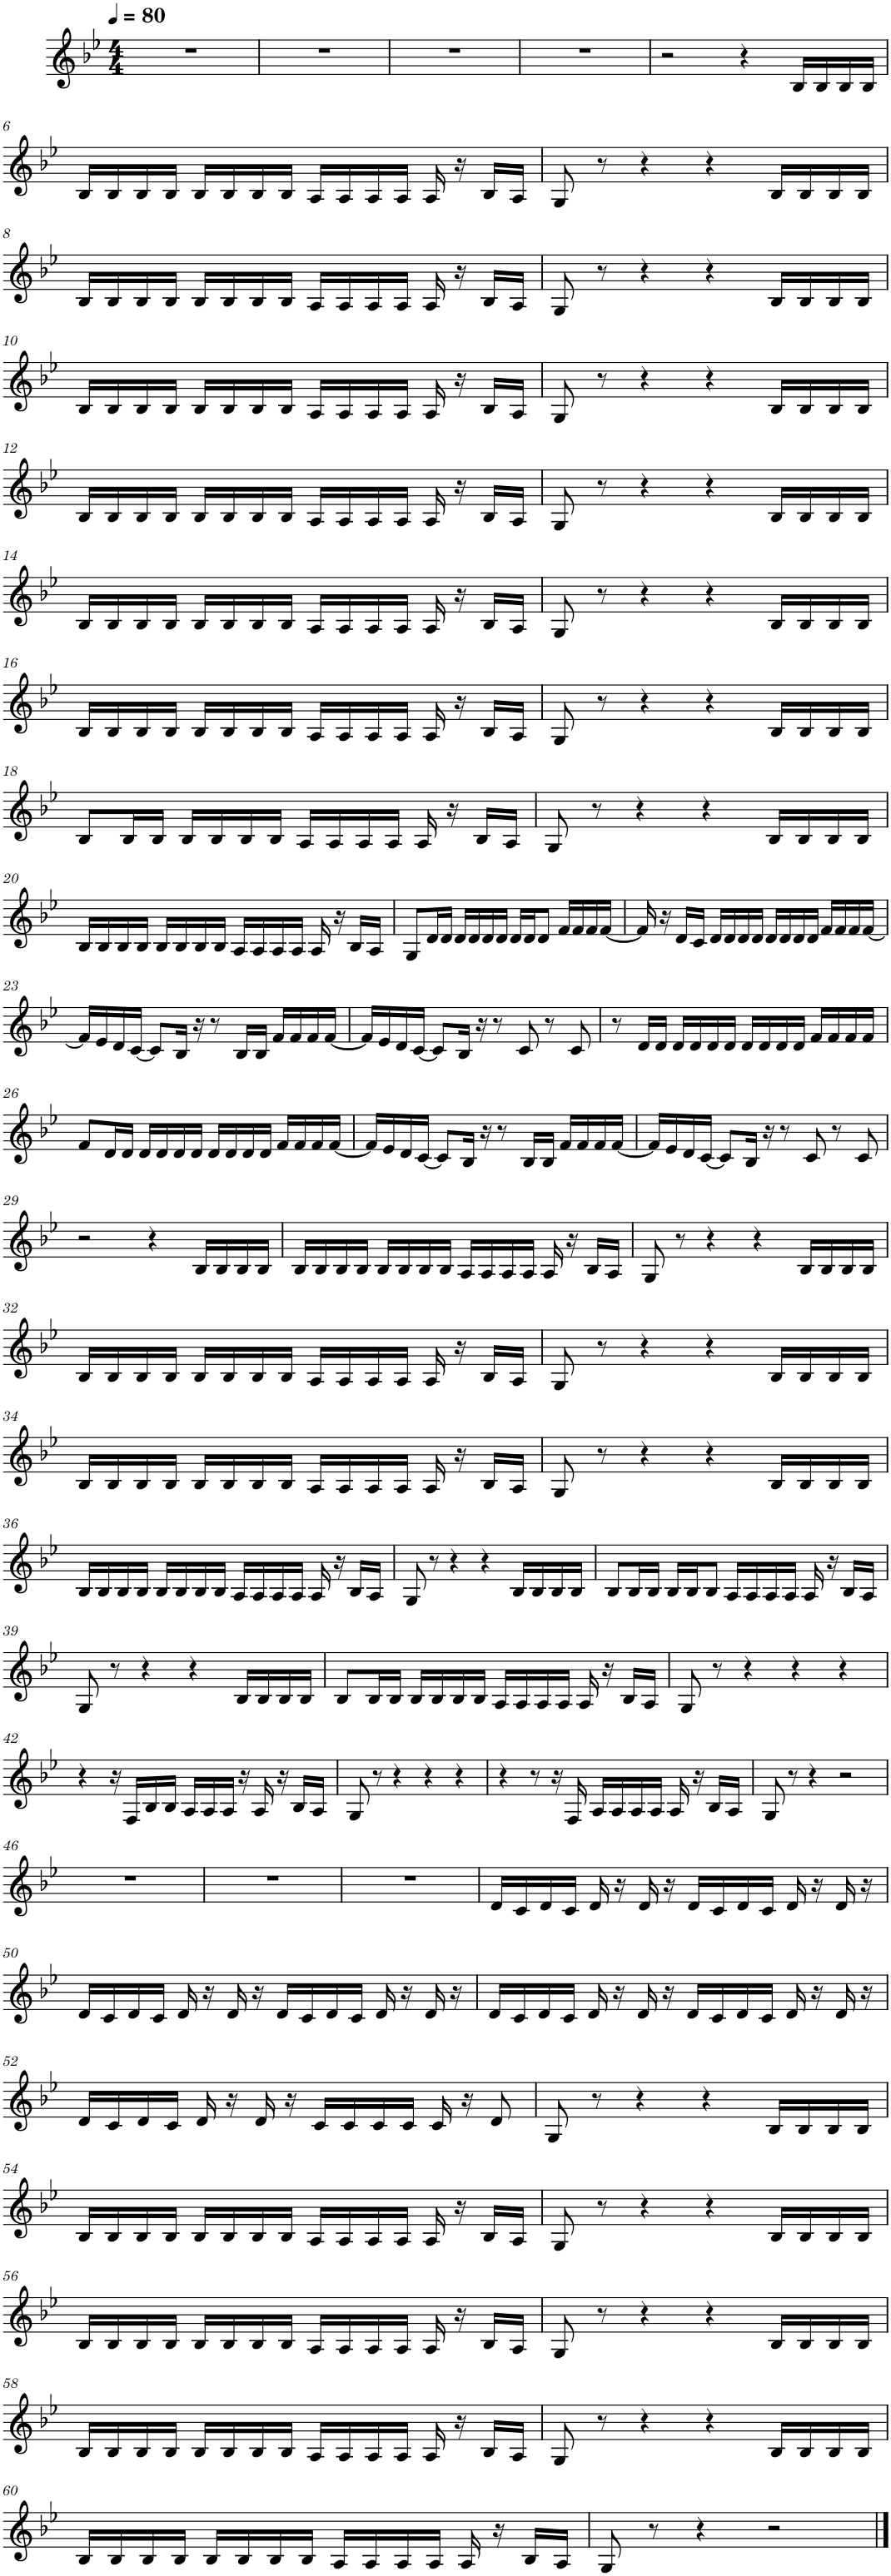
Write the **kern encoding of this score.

**kern
*part1
*staff1
*I"Piano, FL Keys 8
*I'Pno.
*clefG2
*k[b-e-]
*M4/4
*MM80
=1
1r
=2
1r
=3
1r
=4
1r
=5
2r
4r
16B-/LL
16B-/
16B-/
16B-/JJ
!!LO:LB:g=z
=6
16B-/LL
16B-/
16B-/
16B-/JJ
16B-/LL
16B-/
16B-/
16B-/JJ
16A/LL
16A/
16A/
16A/JJ
16A/
16r
16B-/LL
16A/JJ
=7
8G/
8r
4r
4r
16B-/LL
16B-/
16B-/
16B-/JJ
!!LO:LB:g=z
=8
16B-/LL
16B-/
16B-/
16B-/JJ
16B-/LL
16B-/
16B-/
16B-/JJ
16A/LL
16A/
16A/
16A/JJ
16A/
16r
16B-/LL
16A/JJ
=9
8G/
8r
4r
4r
16B-/LL
16B-/
16B-/
16B-/JJ
!!LO:LB:g=z
=10
16B-/LL
16B-/
16B-/
16B-/JJ
16B-/LL
16B-/
16B-/
16B-/JJ
16A/LL
16A/
16A/
16A/JJ
16A/
16r
16B-/LL
16A/JJ
=11
8G/
8r
4r
4r
16B-/LL
16B-/
16B-/
16B-/JJ
!!LO:LB:g=z
=12
16B-/LL
16B-/
16B-/
16B-/JJ
16B-/LL
16B-/
16B-/
16B-/JJ
16A/LL
16A/
16A/
16A/JJ
16A/
16r
16B-/LL
16A/JJ
=13
8G/
8r
4r
4r
16B-/LL
16B-/
16B-/
16B-/JJ
!!LO:LB:g=z
=14
16B-/LL
16B-/
16B-/
16B-/JJ
16B-/LL
16B-/
16B-/
16B-/JJ
16A/LL
16A/
16A/
16A/JJ
16A/
16r
16B-/LL
16A/JJ
=15
8G/
8r
4r
4r
16B-/LL
16B-/
16B-/
16B-/JJ
!!LO:LB:g=z
=16
16B-/LL
16B-/
16B-/
16B-/JJ
16B-/LL
16B-/
16B-/
16B-/JJ
16A/LL
16A/
16A/
16A/JJ
16A/
16r
16B-/LL
16A/JJ
=17
8G/
8r
4r
4r
16B-/LL
16B-/
16B-/
16B-/JJ
!!LO:LB:g=z
=18
8B-/L
16B-/L
16B-/JJ
16B-/LL
16B-/
16B-/
16B-/JJ
16A/LL
16A/
16A/
16A/JJ
16A/
16r
16B-/LL
16A/JJ
=19
8G/
8r
4r
4r
16B-/LL
16B-/
16B-/
16B-/JJ
!!LO:LB:g=z
=20
16B-/LL
16B-/
16B-/
16B-/JJ
16B-/LL
16B-/
16B-/
16B-/JJ
16A/LL
16A/
16A/
16A/JJ
16A/
16r
16B-/LL
16A/JJ
=21
8G/L
16d/L
16d/JJ
16d/LL
16d/
16d/
16d/JJ
16d/LL
16d/J
8d/J
16f/LL
16f/
16f/
[16f/JJ
=22
16f/]
16r
16d/LL
16c/JJ
16d/LL
16d/
16d/
16d/JJ
16d/LL
16d/
16d/
16d/JJ
16f/LL
16f/
16f/
[16f/JJ
!!LO:LB:g=z
=23
16f/LL]
16e-/
16d/
[16c/JJ
8c/L]
16B-/Jk
16r
8r
16B-/LL
16B-/JJ
16f/LL
16f/
16f/
[16f/JJ
=24
16f/LL]
16e-/
16d/
[16c/JJ
8c/L]
16B-/Jk
16r
8r
8c/
8r
8c/
=25
8r
16d/LL
16d/JJ
16d/LL
16d/
16d/
16d/JJ
16d/LL
16d/
16d/
16d/JJ
16f/LL
16f/
16f/
16f/JJ
!!LO:LB:g=z
=26
8f/L
16d/L
16d/JJ
16d/LL
16d/
16d/
16d/JJ
16d/LL
16d/
16d/
16d/JJ
16f/LL
16f/
16f/
[16f/JJ
=27
16f/LL]
16e-/
16d/
[16c/JJ
8c/L]
16B-/Jk
16r
8r
16B-/LL
16B-/JJ
16f/LL
16f/
16f/
[16f/JJ
=28
16f/LL]
16e-/
16d/
[16c/JJ
8c/L]
16B-/Jk
16r
8r
8c/
8r
8c/
!!LO:LB:g=z
=29
2r
4r
16B-/LL
16B-/
16B-/
16B-/JJ
=30
16B-/LL
16B-/
16B-/
16B-/JJ
16B-/LL
16B-/
16B-/
16B-/JJ
16A/LL
16A/
16A/
16A/JJ
16A/
16r
16B-/LL
16A/JJ
=31
8G/
8r
4r
4r
16B-/LL
16B-/
16B-/
16B-/JJ
!!LO:LB:g=z
=32
16B-/LL
16B-/
16B-/
16B-/JJ
16B-/LL
16B-/
16B-/
16B-/JJ
16A/LL
16A/
16A/
16A/JJ
16A/
16r
16B-/LL
16A/JJ
=33
8G/
8r
4r
4r
16B-/LL
16B-/
16B-/
16B-/JJ
!!LO:LB:g=z
=34
16B-/LL
16B-/
16B-/
16B-/JJ
16B-/LL
16B-/
16B-/
16B-/JJ
16A/LL
16A/
16A/
16A/JJ
16A/
16r
16B-/LL
16A/JJ
=35
8G/
8r
4r
4r
16B-/LL
16B-/
16B-/
16B-/JJ
!!LO:LB:g=z
=36
16B-/LL
16B-/
16B-/
16B-/JJ
16B-/LL
16B-/
16B-/
16B-/JJ
16A/LL
16A/
16A/
16A/JJ
16A/
16r
16B-/LL
16A/JJ
=37
8G/
8r
4r
4r
16B-/LL
16B-/
16B-/
16B-/JJ
=38
8B-/L
16B-/L
16B-/JJ
16B-/LL
16B-/J
8B-/J
16A/LL
16A/
16A/
16A/JJ
16A/
16r
16B-/LL
16A/JJ
!!LO:LB:g=z
=39
8G/
8r
4r
4r
16B-/LL
16B-/
16B-/
16B-/JJ
=40
8B-/L
16B-/L
16B-/JJ
16B-/LL
16B-/
16B-/
16B-/JJ
16A/LL
16A/
16A/
16A/JJ
16A/
16r
16B-/LL
16A/JJ
=41
8G/
8r
4r
4r
4r
!!LO:LB:g=z
=42
4r
16r
16F/LL
16B-/
16B-/JJ
16A/LL
16A/
16A/JJ
16r
16A/
16r
16B-/LL
16A/JJ
=43
8G/
8r
4r
4r
4r
=44
4r
8r
16r
16F/
16A/LL
16A/
16A/
16A/JJ
16A/
16r
16B-/LL
16A/JJ
=45
8G/
8r
4r
2r
!!LO:LB:g=z
=46
1r
=47
1r
=48
1r
=49
16d/LL
16c/
16d/
16c/JJ
16d/
16r
16d/
16r
16d/LL
16c/
16d/
16c/JJ
16d/
16r
16d/
16r
!!LO:LB:g=z
=50
16d/LL
16c/
16d/
16c/JJ
16d/
16r
16d/
16r
16d/LL
16c/
16d/
16c/JJ
16d/
16r
16d/
16r
=51
16d/LL
16c/
16d/
16c/JJ
16d/
16r
16d/
16r
16d/LL
16c/
16d/
16c/JJ
16d/
16r
16d/
16r
!!LO:LB:g=z
=52
16d/LL
16c/
16d/
16c/JJ
16d/
16r
16d/
16r
16c/LL
16c/
16c/
16c/JJ
16c/
16r
8d/
=53
8G/
8r
4r
4r
16B-/LL
16B-/
16B-/
16B-/JJ
!!LO:LB:g=z
=54
16B-/LL
16B-/
16B-/
16B-/JJ
16B-/LL
16B-/
16B-/
16B-/JJ
16A/LL
16A/
16A/
16A/JJ
16A/
16r
16B-/LL
16A/JJ
=55
8G/
8r
4r
4r
16B-/LL
16B-/
16B-/
16B-/JJ
!!LO:LB:g=z
=56
16B-/LL
16B-/
16B-/
16B-/JJ
16B-/LL
16B-/
16B-/
16B-/JJ
16A/LL
16A/
16A/
16A/JJ
16A/
16r
16B-/LL
16A/JJ
=57
8G/
8r
4r
4r
16B-/LL
16B-/
16B-/
16B-/JJ
!!LO:LB:g=z
=58
16B-/LL
16B-/
16B-/
16B-/JJ
16B-/LL
16B-/
16B-/
16B-/JJ
16A/LL
16A/
16A/
16A/JJ
16A/
16r
16B-/LL
16A/JJ
=59
8G/
8r
4r
4r
16B-/LL
16B-/
16B-/
16B-/JJ
!!LO:LB:g=z
=60
16B-/LL
16B-/
16B-/
16B-/JJ
16B-/LL
16B-/
16B-/
16B-/JJ
16A/LL
16A/
16A/
16A/JJ
16A/
16r
16B-/LL
16A/JJ
=61
8G/
8r
4r
2r
==
*-
